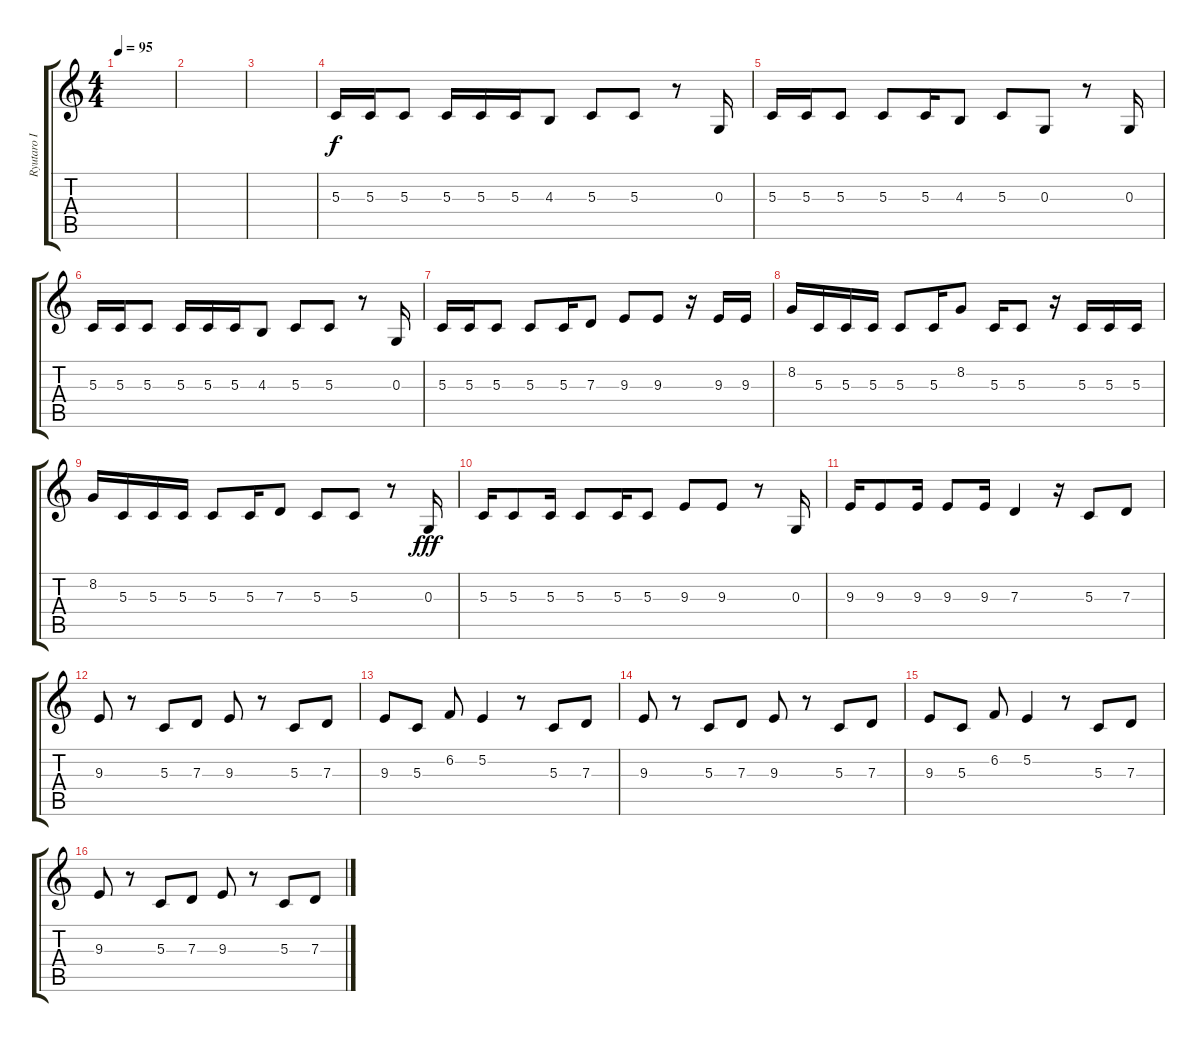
\track ("Ryutaro I" "Ryutaro I") {instrument voiceoohs}
\staff {score tabs}
\tuning (E4 B3 G3 D3 A2 E2) {hide}
\ts (4 4)
\tempo 95
\clef g2
\ks c
|
|
|
5.3.16 5.3.16 5.3.8 5.3.16 5.3.16 5.3.16 4.3.8 5.3.8 5.3.8 r.8 0.3.16 |
5.3.16 5.3.16 5.3.8 5.3.8 5.3.16 4.3.8 5.3.8 0.3.8 r.8 0.3.16 |
5.3.16 5.3.16 5.3.8 5.3.16 5.3.16 5.3.16 4.3.8 5.3.8 5.3.8 r.8 0.3.16 |
5.3.16 5.3.16 5.3.8 5.3.8 5.3.16 7.3.8 9.3.8 9.3.8 r.16 9.3.16 9.3.16 |
8.2.16 5.3.16 5.3.16 5.3.16 5.3.8 5.3.16 8.2.8 5.3.16 5.3.8 r.16 5.3.16 5.3.16 5.3.16 |
8.2.16 5.3.16 5.3.16 5.3.16 5.3.8 5.3.16 7.3.8 5.3.8 5.3.8{dy f} r.8 0.3.16{dy fff} |
5.3.16 5.3.8 5.3.16 5.3.8 5.3.16 5.3.8 9.3.8 9.3.8 r.8 0.3.16 |
9.3.16 9.3.8 9.3.16 9.3.8 9.3.16 7.3.4 r.16 5.3.8 7.3.8 |
9.3.8 r.8 5.3.8 7.3.8 9.3.8 r.8 5.3.8 7.3.8 |
9.3.8 5.3.8 6.2.8 5.2.4 r.8 5.3.8 7.3.8 |
9.3.8 r.8 5.3.8 7.3.8 9.3.8 r.8 5.3.8 7.3.8 |
9.3.8 5.3.8 6.2.8 5.2.4 r.8 5.3.8 7.3.8 |
9.3.8 r.8 5.3.8 7.3.8 9.3.8 r.8 5.3.8 7.3.8
